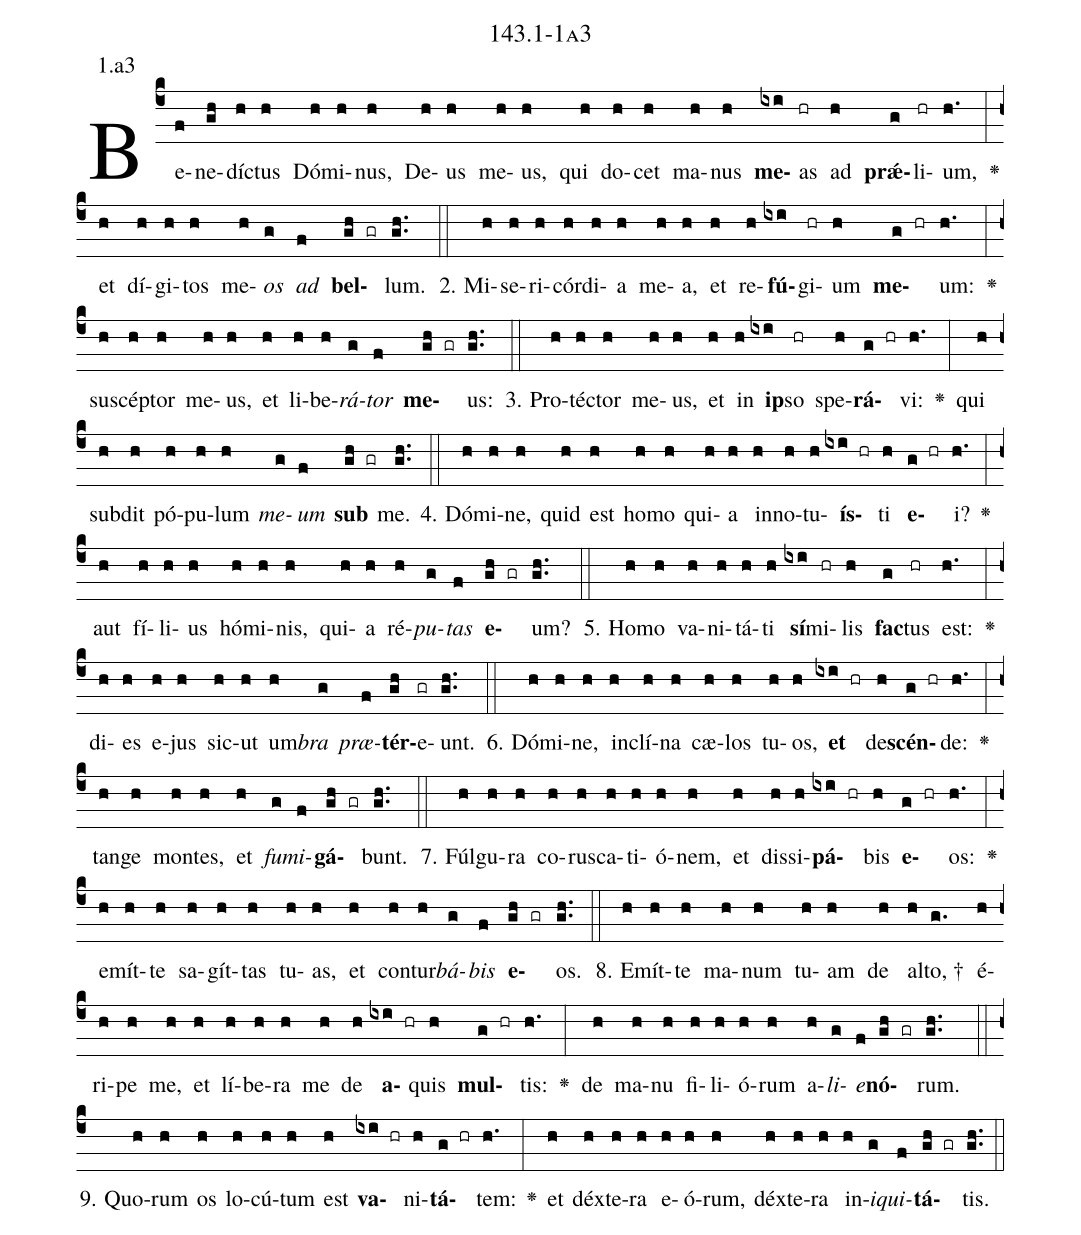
name: 143.1-1a3;
annotation: 1.a3;
%%
(c4)Be(f)ne(gh)díc(h)tus(h) Dó(h)mi(h)nus,(h) De(h)us(h) me(h)us,(h) qui(h) do(h)cet(h) ma(h)nus(h) <b>me</b>(ixi)as(hr) ad(h) <b>prǽ</b>(g)li(hr)um,(h.) <v>\greheightstar</v>(:) et(h) dí(h)gi(h)tos(h) me(h)<i>os</i>(g) <i>ad</i>(f) <b>bel</b>(gh gr)lum.(gh..) (::)
2. Mi(h)se(h)ri(h)cór(h)di(h)a(h) me(h)a,(h) et(h) re(h)<b>fú</b>(ixi)gi(hr)um(h) <b>me</b>(g hr)um:(h.) <v>\greheightstar</v>(:) su(h)scép(h)tor(h) me(h)us,(h) et(h) li(h)be(h)<i>rá</i>(g)<i>tor</i>(f) <b>me</b>(gh gr)us:(gh..) (::)
3. Pro(h)téc(h)tor(h) me(h)us,(h) et(h) in(h) <b>ip</b>(ixi)so(hr) spe(h)<b>rá</b>(g hr)vi:(h.) <v>\greheightstar</v>(:) qui(h) sub(h)dit(h) pó(h)pu(h)lum(h) <i>me</i>(g)<i>um</i>(f) <b>sub</b>(gh gr) me.(gh..) (::)
4. Dó(h)mi(h)ne,(h) quid(h) est(h) ho(h)mo(h) qui(h)a(h) in(h)no(h)tu(h)<b>ís</b>(ixi hr)ti(h) <b>e</b>(g hr)i?(h.) <v>\greheightstar</v>(:) aut(h) fí(h)li(h)us(h) hó(h)mi(h)nis,(h) qui(h)a(h) ré(h)<i>pu</i>(g)<i>tas</i>(f) <b>e</b>(gh gr)um?(gh..) (::)
5. Ho(h)mo(h) va(h)ni(h)tá(h)ti(h) <b>sí</b>(ixi)mi(hr)lis(h) <b>fac</b>(g)tus(hr) est:(h.) <v>\greheightstar</v>(:) di(h)es(h) e(h)jus(h) sic(h)ut(h) um(h)<i>bra</i>(g) <i>præ</i>(f)<b>tér</b>(gh)e(gr)unt.(gh..) (::)
6. Dó(h)mi(h)ne,(h) in(h)clí(h)na(h) cæ(h)los(h) tu(h)os,(h) <b>et</b>(ixi hr) de(h)<b>scén</b>(g hr)de:(h.) <v>\greheightstar</v>(:) tan(h)ge(h) mon(h)tes,(h) et(h) <i>fu</i>(g)<i>mi</i>(f)<b>gá</b>(gh gr)bunt.(gh..) (::)
7. Fúl(h)gu(h)ra(h) co(h)rus(h)ca(h)ti(h)ó(h)nem,(h) et(h) dis(h)si(h)<b>pá</b>(ixi hr)bis(h) <b>e</b>(g hr)os:(h.) <v>\greheightstar</v>(:) e(h)mít(h)te(h) sa(h)gít(h)tas(h) tu(h)as,(h) et(h) con(h)tur(h)<i>bá</i>(g)<i>bis</i>(f) <b>e</b>(gh gr)os.(gh..) (::)
8. E(h)mít(h)te(h) ma(h)num(h) tu(h)am(h) de(h) al(h)to, †(g.) é(h)ri(h)pe(h) me,(h) et(h) lí(h)be(h)ra(h) me(h) de(h) <b>a</b>(ixi hr)quis(h) <b>mul</b>(g hr)tis:(h.) <v>\greheightstar</v>(:) de(h) ma(h)nu(h) fi(h)li(h)ó(h)rum(h) a(h)<i>li</i>(g)<i>e</i>(f)<b>nó</b>(gh gr)rum.(gh..) (::)
9. Quo(h)rum(h) os(h) lo(h)cú(h)tum(h) est(h) <b>va</b>(ixi hr)ni(h)<b>tá</b>(g hr)tem:(h.) <v>\greheightstar</v>(:) et(h) déx(h)te(h)ra(h) e(h)ó(h)rum,(h) déx(h)te(h)ra(h) in(h)<i>i</i>(g)<i>qui</i>(f)<b>tá</b>(gh gr)tis.(gh..) (::)
